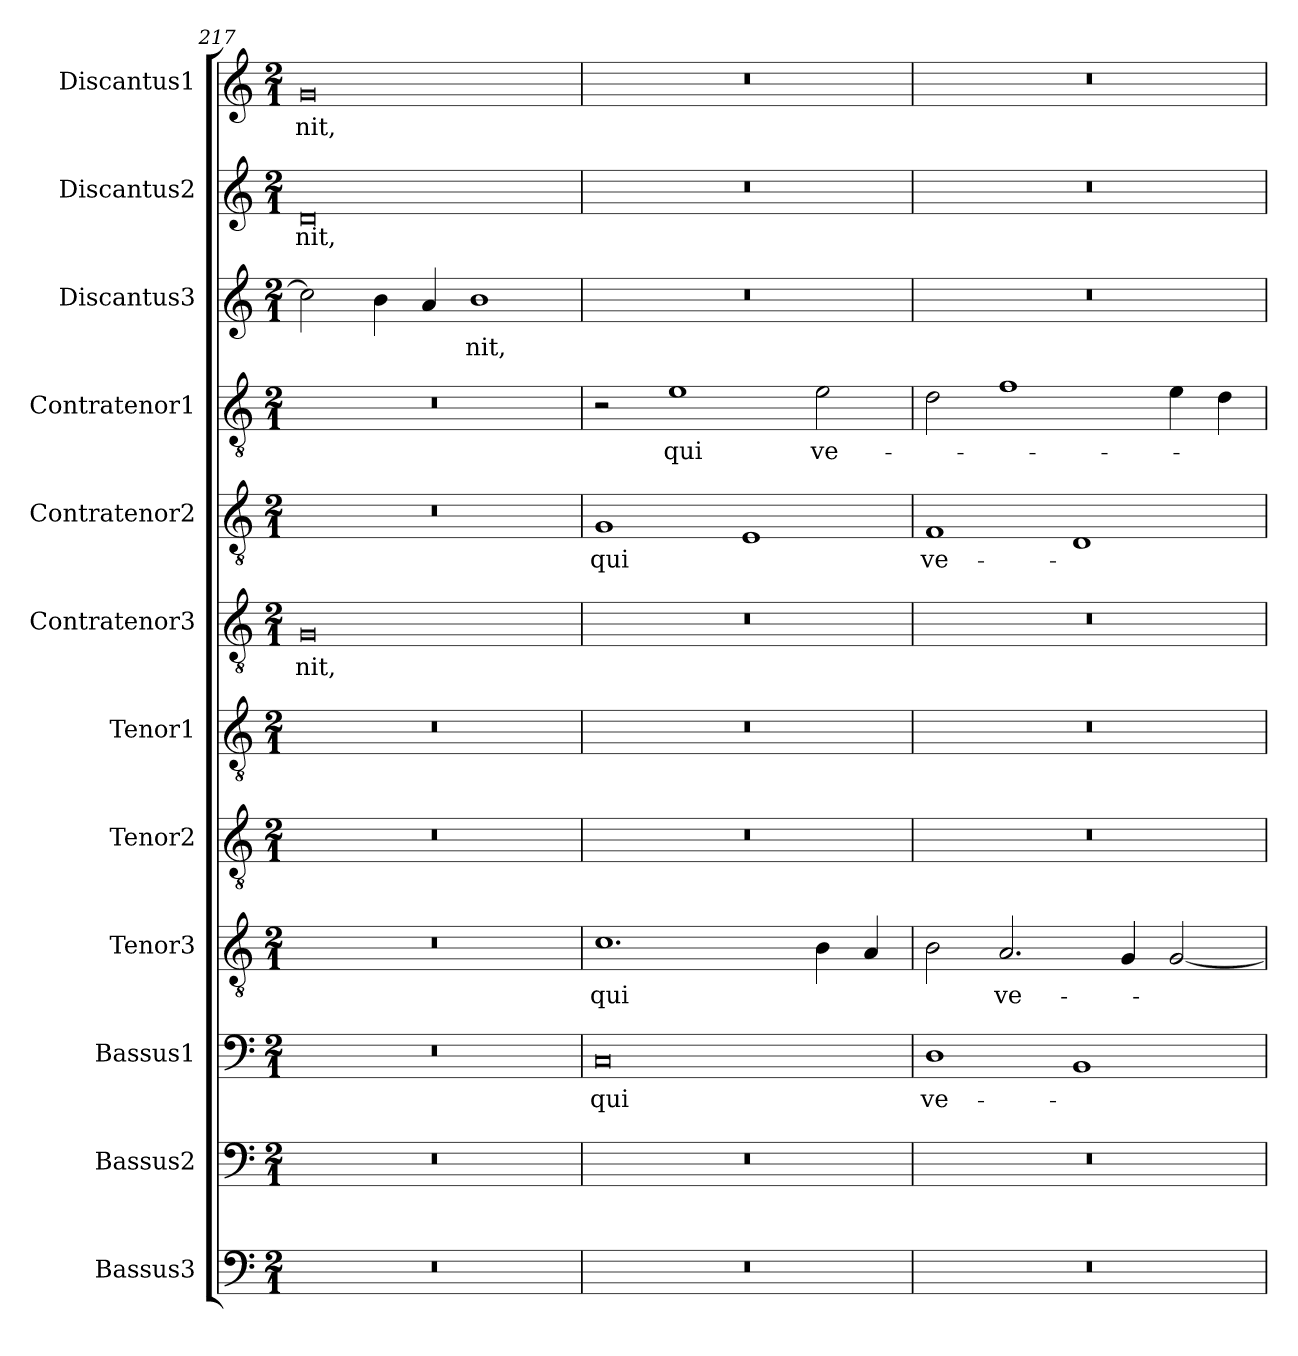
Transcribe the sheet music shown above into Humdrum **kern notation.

**kern	**kern	**kern	**text	**kern	**text	**kern	**kern	**kern	**text	**kern	**text	**kern	**text	**kern	**text	**kern	**text	**kern	**text
*part12	*part11	*part10	*part10	*part9	*part9	*part8	*part7	*part6	*part6	*part5	*part5	*part4	*part4	*part3	*part3	*part2	*part2	*part1	*part1
*staff12	*staff11	*staff10	*staff10	*staff9	*staff9	*staff8	*staff7	*staff6	*staff6	*staff5	*staff5	*staff4	*staff4	*staff3	*staff3	*staff2	*staff2	*staff1	*staff1
*I"Bassus3	*I"Bassus2	*I"Bassus1	*	*I"Tenor3	*	*I"Tenor2	*I"Tenor1	*I"Contratenor3	*	*I"Contratenor2	*	*I"Contratenor1	*	*I"Discantus3	*	*I"Discantus2	*	*I"Discantus1	*
*I'B3	*I'B2	*I'B1	*	*I'T3	*	*I'T2	*I'T1	*I'Ct3	*	*I'Ct2	*	*I'Ct1	*	*I'D3	*	*I'D2	*	*I'D1	*
*clefF4	*clefF4	*clefF4	*	*clefGv2	*	*clefGv2	*clefGv2	*clefGv2	*	*clefGv2	*	*clefGv2	*	*clefG2	*	*clefG2	*	*clefG2	*
*k[]	*k[]	*k[]	*	*k[]	*	*k[]	*k[]	*k[]	*	*k[]	*	*k[]	*	*k[]	*	*k[]	*	*k[]	*
*M2/1	*M2/1	*M2/1	*	*M2/1	*	*M2/1	*M2/1	*M2/1	*	*M2/1	*	*M2/1	*	*M2/1	*	*M2/1	*	*M2/1	*
=217	=217	=217	=217	=217	=217	=217	=217	=217	=217	=217	=217	=217	=217	=217	=217	=217	=217	=217	=217
0r	0r	0r	.	0r	.	0r	0r	0G	-nit,	0r	.	0r	.	2cc]	.	0d	-nit,	0g	-nit,
.	.	.	.	.	.	.	.	.	.	.	.	.	.	4b	.	.	.	.	.
.	.	.	.	.	.	.	.	.	.	.	.	.	.	4a	.	.	.	.	.
.	.	.	.	.	.	.	.	.	.	.	.	.	.	1b	-nit,	.	.	.	.
=218	=218	=218	=218	=218	=218	=218	=218	=218	=218	=218	=218	=218	=218	=218	=218	=218	=218	=218	=218
0r	0r	0C	qui	1.c	qui	0r	0r	0r	.	1G	qui	2r	.	0r	.	0r	.	0r	.
.	.	.	.	.	.	.	.	.	.	.	.	1e	qui	.	.	.	.	.	.
.	.	.	.	.	.	.	.	.	.	1E	.	.	.	.	.	.	.	.	.
.	.	.	.	4B	.	.	.	.	.	.	.	2e	ve-	.	.	.	.	.	.
.	.	.	.	4A	.	.	.	.	.	.	.	.	.	.	.	.	.	.	.
=219	=219	=219	=219	=219	=219	=219	=219	=219	=219	=219	=219	=219	=219	=219	=219	=219	=219	=219	=219
0r	0r	1D	ve-	2B	.	0r	0r	0r	.	1F	ve-	2d	.	0r	.	0r	.	0r	.
.	.	.	.	2.A	ve-	.	.	.	.	.	.	1f	.	.	.	.	.	.	.
.	.	1BB	.	.	.	.	.	.	.	1D	.	.	.	.	.	.	.	.	.
.	.	.	.	4G	.	.	.	.	.	.	.	.	.	.	.	.	.	.	.
.	.	.	.	[2G	.	.	.	.	.	.	.	4e	.	.	.	.	.	.	.
.	.	.	.	.	.	.	.	.	.	.	.	4d	.	.	.	.	.	.	.
=	=	=	=	=	=	=	=	=	=	=	=	=	=	=	=	=	=	=	=
*-	*-	*-	*-	*-	*-	*-	*-	*-	*-	*-	*-	*-	*-	*-	*-	*-	*-	*-	*-
